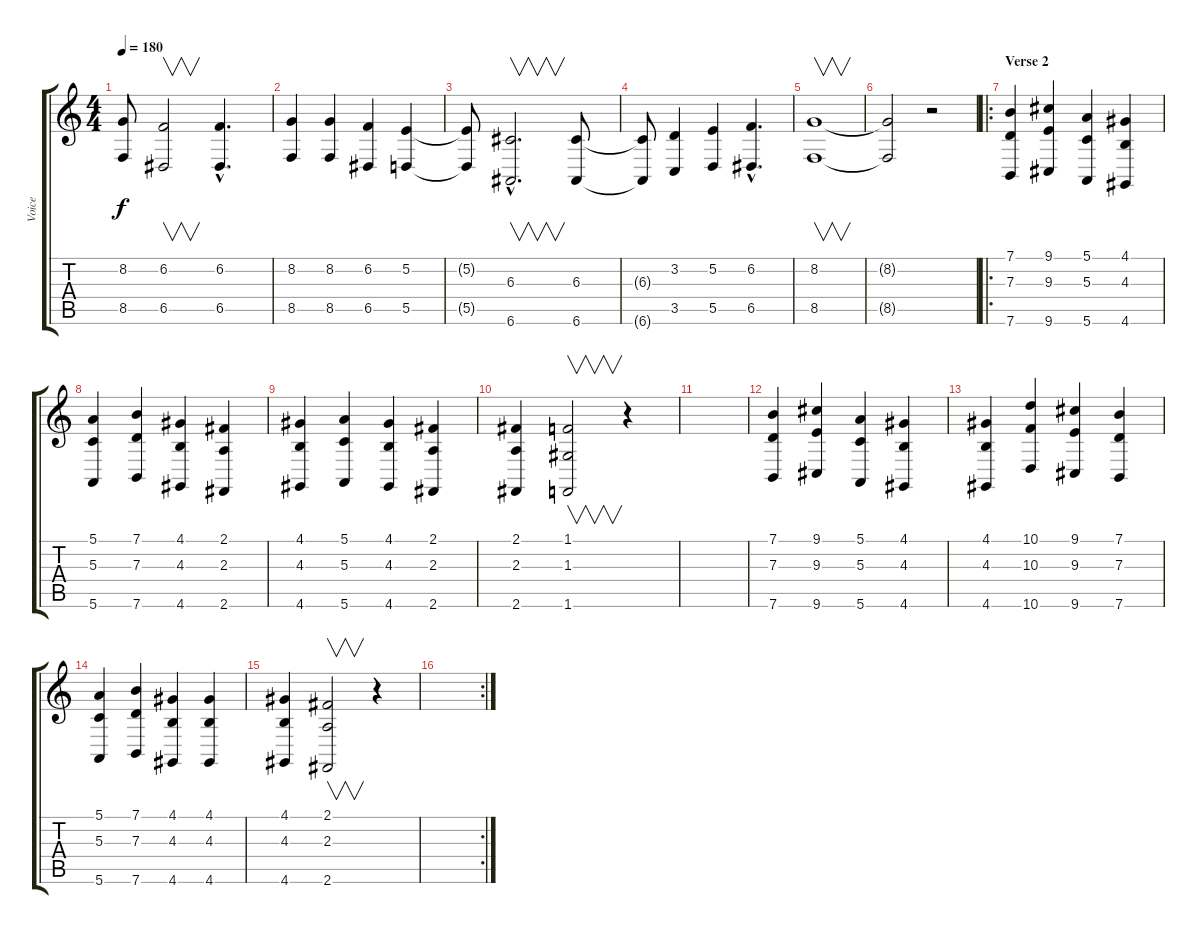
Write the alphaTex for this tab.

\track ("Voice" "Voice") {instrument choiraahs}
\staff {score tabs}
\tuning (E4 B3 G3 D3 A2 E2) {hide}
\ts (4 4)
\tempo 180
\clef g2
\ks c
(8.2{t} 8.5{t}).8{dy f} (6.2 6.5).2{v} (6.2{hac} 6.5{hac}).4{d} |
(8.2 8.5).4 (8.2 8.5).4 (6.2 6.5).4 (5.2 5.5).4 |
(5.2{t} 5.5{t}).8 (6.3{hac} 6.6{hac}).2{v d} (6.3 6.6).8 |
(6.3{t} 6.6{t}).8 (3.2 3.5).4 (5.2 5.5).4 (6.2{hac} 6.5{hac}).4{d} |
(8.2 8.5).1{v} |
(8.2{t} 8.5{t}).2 r.2 |
\ro
\section ("" "Verse 2")
(7.1 7.3 7.6).4 (9.1 9.3 9.6).4 (5.1 5.3 5.6).4 (4.1 4.3 4.6).4 |
(5.1 5.3 5.6).4 (7.1 7.3 7.6).4 (4.1 4.3 4.6).4 (2.1 2.3 2.6).4 |
(4.1 4.3 4.6).4 (5.1 5.3 5.6).4 (4.1 4.3 4.6).4 (2.1 2.3 2.6).4 |
(2.1 2.3 2.6).4 (1.1 1.3 1.6).2{v} r.4 |
|
(7.1 7.3 7.6).4 (9.1 9.3 9.6).4 (5.1 5.3 5.6).4 (4.1 4.3 4.6).4 |
(4.1 4.3 4.6).4 (10.1 10.3 10.6).4 (9.1 9.3 9.6).4 (7.1 7.3 7.6).4 |
(5.1 5.3 5.6).4 (7.1 7.3 7.6).4 (4.1 4.3 4.6).4 (4.1 4.3 4.6).4 |
(4.1 4.3 4.6).4 (2.1 2.3 2.6).2{v} r.4 |
\rc 2
